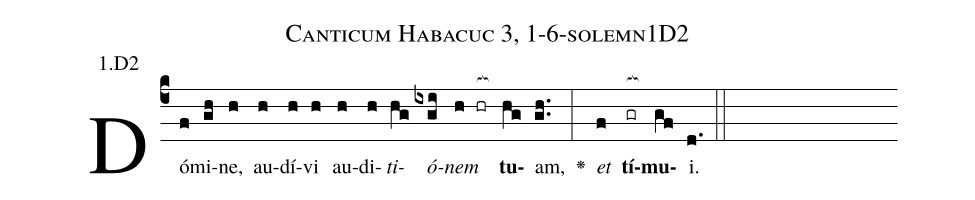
name: Canticum Habacuc 3, 1-6-solemn1D2;
annotation: 1.D2;
%%
(c4)Dó(f)mi(gh)ne,(h) au(h)dí(h)vi(h) au(h)di(h)<i>ti</i>(hg)<i>ó</i>(ixgi)<i>nem</i>(h hr[ocb:1{]) <b>tu</b>(hg[ocb:0}])am,(gh..) <v>\greheightstar</v>(:) <i>et</i>(f) <b>tí</b>(gr[ocb:1{])<b>mu</b>(gf[ocb:0}])i.(d.) (::)


%E(h) u(h) o(g) u(f) a(gf) e.(d.) (::)
